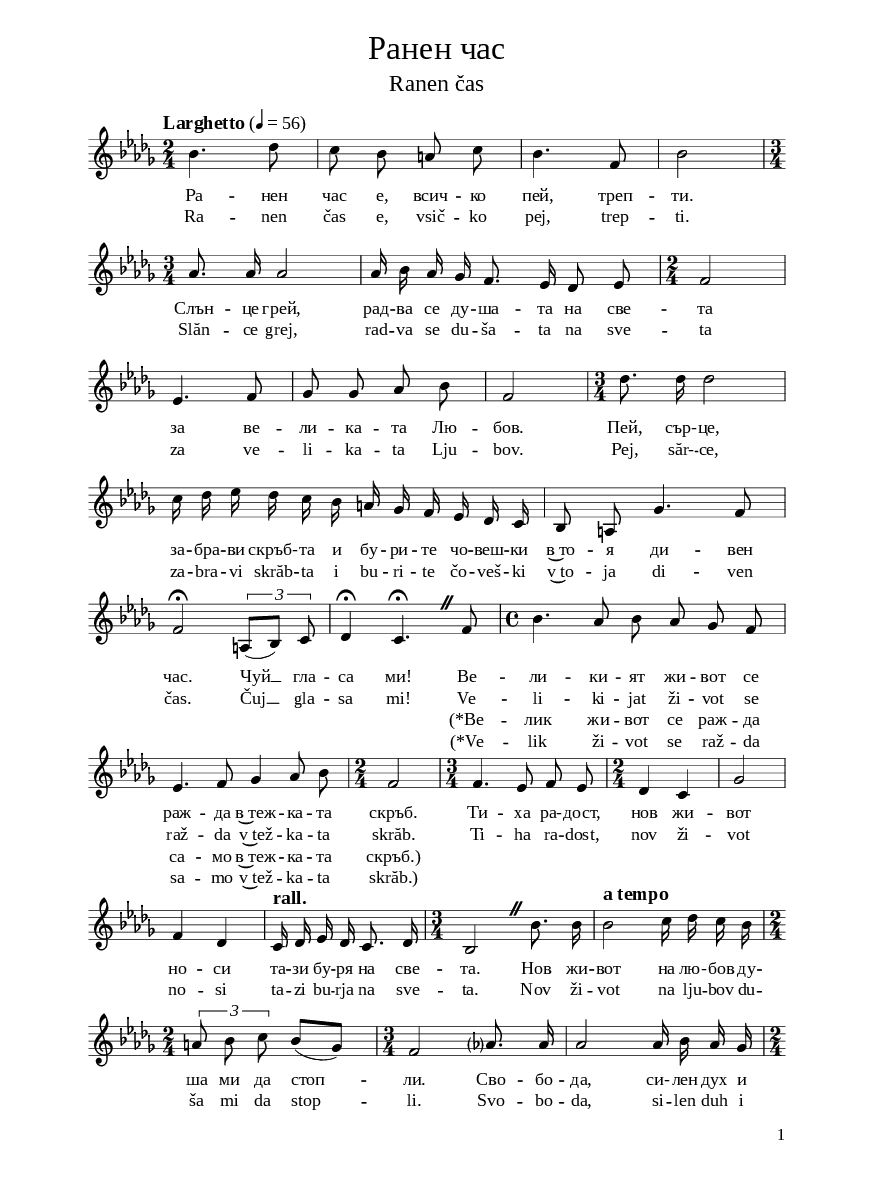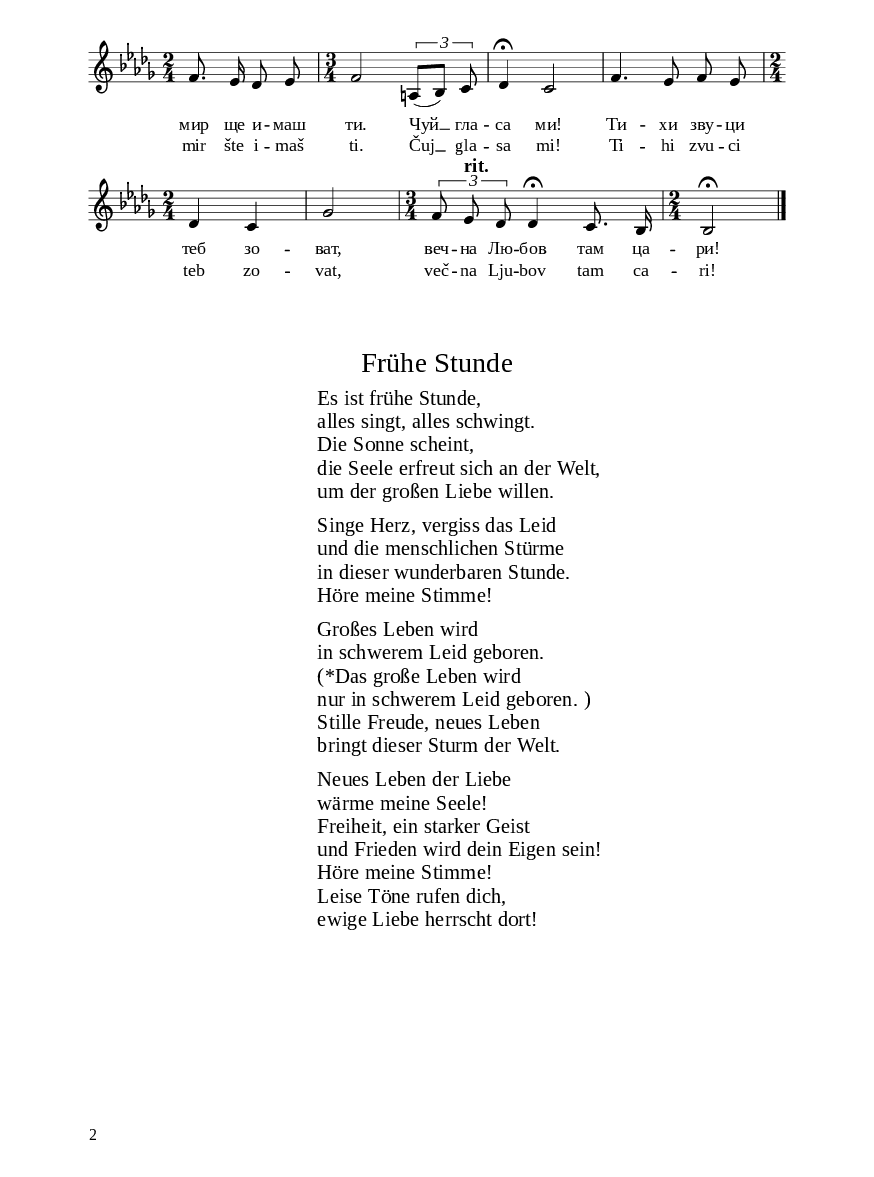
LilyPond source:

\version "2.24.4"

\include "include/globals.ily"

\bookpart {
  \label #'ref121
  \tocItem \markup "Ранен час – Ranen čas"
  \include "include/bookpart-paper.ily"
  \score {
    \include "include/score-layout.ily"


    \new Voice \relative c' {
      \clef treble
      \key bes \minor
      \time 2/4
      \tempoFunc "Larghetto" 4 "56"
      \autoBeamOff

      bes'4.  des8 | % 2
      c8  bes8  a8  c8 | % 3
      bes4.  f8 | % 4
      bes2 \break | % 5
      \time 3/4  | % 5
      as8.  as16  as2 | % 6
      as16  bes16  as16  ges16
      f8.  es16  des8  es8 | % 7
      \time 2/4  | % 7
      f2 \break | % 8
      es4.  f8 | % 9
      ges8  ges8  as8 bes8 |
      \barNumberCheck #10
      f2 | % 11
      \time 3/4  | % 11
      des'8.  des16  des2 \break | % 12
      c16  des16  es16  des16
      c16  bes16  a16  ges16
      f16  es16  des16  c16 | % 13
      bes8  a8  ges'4.  f8 \break | % 14
      f2 ^\fermata
      \tuplet 3/2 {   a,8 ( [  bes8 ) ]  c8 }
      | % 15
      des4 ^\fermata  c4. ^\fermata \caesura f8 | % 16
      \time 4/4  | % 16
      bes4.  as8  bes8  as8
      ges8  f8 \break | % 17
      es4.  f8  ges4  as8  bes8
      | % 18
      \time 2/4  | % 18
      f2 | % 19
      \time 3/4  | % 19
      f4.  es8  f8  es8 |
      \time 2/4  |
      des4  c4  | % 21
      ges'2 \break | % 22
      f4  des4 | % 23
      \tempo "rall." c16  des16  es16
      des16  c8.  des16 | % 24
      \time 3/4 bes2 \caesura % 25
      bes'8.  bes16 |
      \tempo "a tempo" bes2 % 26
      c16  des16  c16  bes16 |
      \time 2/4
      \tupletUp \tuplet 3/2 {a8  bes8  c8 }
      bes8 ( [  ges8 ) ] | % 27
      \time 3/4 f2 aes?8.  as16 | % 28
      as2  as16  bes16  as16
      ges16 \break | % 29
      \time 2/4  | % 29
      f8.  es16  des8  es8 |
      \time 3/4  | f2
      \tuplet 3/2 {a,8 ( [  bes8 ) ]  c8 }
      | % 31
      des4 ^\fermata  c2 | % 32
      f4.  es8  f8  es8 \break | % 33
      \time 2/4  | % 33
      des4  c4 | % 34
      ges'2 | % 35
      \time 3/4  | % 35
      \tuplet 3/2 { f8 \tempo "rit.               " es des } des4 \fermata  c8. bes16 | \time 2/4 bes2 \fermata \bar "|." \break
    }

    \addlyrics {
      Ра -- нен час е, всич -- ко пей,
      треп -- ти. Слън -- це грей, рад --
      ва се ду -- ша -- та на све -- та
      за ве -- ли -- ка -- та Лю -- бов.
      Пей, "сър-" -- це, за -- бра -- ви
      "скръб-" -- та и бу -- ри -- те чо --
      веш -- ки в~то -- я ди -- вен час.
      Чуй __  гла -- са ми! Ве -- ли --
      ки -- ят жи -- вот се раж -- да
      в~теж -- ка -- та скръб. Ти -- ха
      "ра-" -- дост, нов жи -- вот но -- си
      та -- зи бу -- ря на све -- та.
      Нов жи -- вот на "лю-" -- бов ду --
      ша ми да стоп -- ли. Сво -- бо
      -- да, "си-" -- лен дух и мир ще и --
      маш ти. Чуй __  гла -- са ми!
      Ти -- хи зву -- ци теб зо -- ват,
      веч -- на Лю -- бов там ца -- ри!}


      \addlyrics {
        Ra -- nen čas e, vsič -- ko pej,
        trep -- ti. Slăn -- ce grej, rad --
        va se du -- ša -- ta na sve -- ta
        za ve -- li -- ka -- ta Lju -- bov.
        Pej, "săr-" -- ce, za -- bra -- vi
        skrăb -- ta i bu -- ri -- te čo --
        veš -- ki v~to -- ja di -- ven čas.
        Čuj __  gla -- sa mi! Ve -- li --
        ki -- jat ži -- vot se raž -- da
        v~tež -- ka -- ta skrăb. Ti -- ha
        ra -- dost, nov ži -- vot no -- si
        ta -- zi bu -- rja na sve -- ta.
        Nov ži -- vot na lju -- bov du --
        ša mi da stop -- li. Svo -- bo
        -- da, si -- len duh i mir šte i --
        maš ti. Čuj __  gla -- sa mi!
        Ti -- hi zvu -- ci teb zo -- vat,
        več -- na Lju -- bov tam ca -- ri!}


        \addlyrics {
          \repeat unfold 52 { \skip 2 } (*Ве -- лик жи -- вот се раж -- да са -- мо в~теж -- ка -- та скръб.)
        }

        \addlyrics {
          \repeat unfold 52 { \skip 2 } (*Ve -- lik ži -- vot se raž -- da sa -- mo v~tež -- ka -- ta skrăb.)
        }
        \header {
          title = \titleFunc "Ранен час" "Ranen čas"
        }

        \midi{}

      } % score

      \markup \vspace #3

      % include foreign translation(s) of the song
      \version "2.24.4"

\markup \fill-line { \fontsize #deTitleFontSize "Frühe Stunde" }
\markup \null
\markup \null
\markup \abs-fontsize #10 {
  \hspace #30
  \override #`(baseline-skip . ,deCoupletBaselineSkip)

  \column {
   
 \line { " " Es ist frühe Stunde, }

 \line { " " alles singt, alles schwingt.}

 \line { " " Die Sonne scheint,}

 \line { " " die Seele erfreut sich an der Welt, }

 \line { " " um der großen Liebe willen.}
   \vspace #0.5

 \line { " " Singe Herz, vergiss das Leid}

 \line { " " und die menschlichen Stürme}

 \line { " " in dieser wunderbaren Stunde.}

 \line { " " Höre meine Stimme! }
  \vspace #0.5

 \line { " " Großes Leben wird }

 \line { " " in schwerem Leid geboren. }
  \line { " " (*Das große Leben wird }

 \line { " " nur in schwerem Leid geboren. )}

 \line { " " Stille Freude, neues Leben}

 \line { " " bringt dieser Sturm der Welt.}
  \vspace #0.5

 \line { " " Neues Leben der Liebe}

 \line { " " wärme meine Seele! }

 \line { " " Freiheit, ein starker Geist }

 \line { " " und Frieden wird dein Eigen sein! }

 \line { " " Höre meine Stimme! }

 \line { " " Leise Töne rufen dich,}

 \line { " " ewige Liebe herrscht dort!}


  }
}


    } % bookpart
